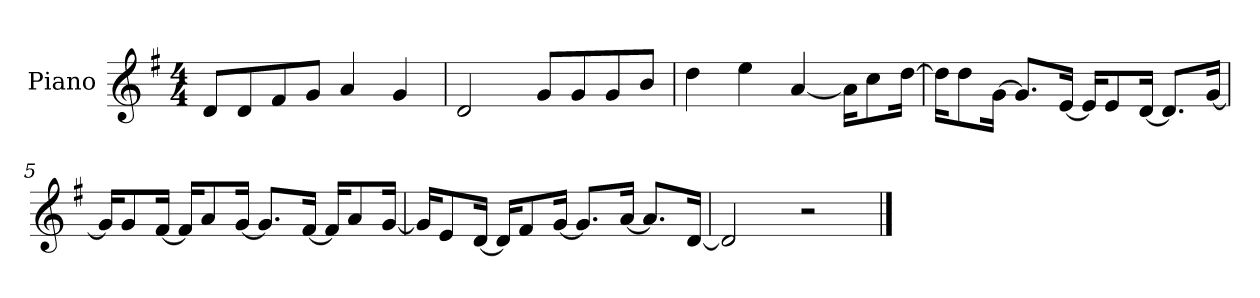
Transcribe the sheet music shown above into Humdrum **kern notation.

**kern
*part1
*staff1
*I"Piano
*I'P-no
*clefG2
*k[f#]
*M4/4
*MM90
=1
8d/L
8d/
8f#/
8g/J
4a/
4g/
=2
2d/
8g/L
8g/
8g/
8b/J
=3
4dd\
4ee\
[4a/
16a\KL]
8cc\
[16dd\Jk
=4
16dd\KL]
8dd\
[16g\Jk
8.g/L]
[16e/Jk
16e/KL]
8e/
[16d/Jk
8.d/L]
[16g/Jk
=5
16g/KL]
8g/
[16f#/Jk
16f#/KL]
8a/
[16g/Jk
8.g/L]
[16f#/Jk
16f#/KL]
8a/
[16g/Jk
!!LO:LB:g=z
=6
16g/KL]
8e/
[16d/Jk
16d/KL]
8f#/
[16g/Jk
8.g/L]
[16a/Jk
8.a/L]
[16d/Jk
=7
2d/]
2r
==
*-
